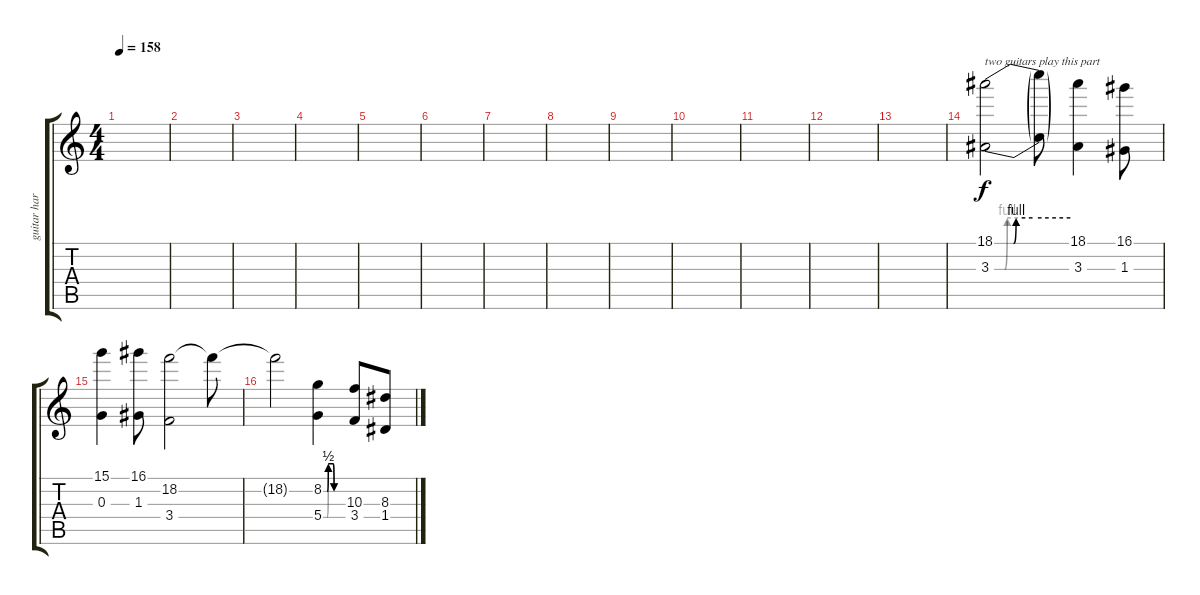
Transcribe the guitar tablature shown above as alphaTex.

\track ("guitar harmonisée" "guitar har") {instrument distortionguitar}
\staff {score tabs}
\tuning (E4 B3 G3 D3 A2 E2) {hide}
\ts (4 4)
\tempo 158
\clef g2
\ks c
|
|
|
|
|
|
|
|
|
|
|
|
|
(18.1{be (custom 0 0 15 0 17 4 30 4 60 4)} 3.3{be (custom 0 0 5 0 8 0 10 4 30 4 60 4)}).2{txt "two guitars play this part"} (18.1{t} 3.3{t}).8 (18.1 3.3).4 (16.1 1.3).8 |
(15.1 0.3).4 (16.1 1.3).8 (18.2 3.4).2 18.2{t}.8 |
18.2{t}.2 (8.2{be (custom 0 0 11 0 15 2 30 2 33 0 45 0 60 0)} 5.4{be (custom 0 0 11 0 15 2 30 2 33 0 45 0 60 0)}).4 (10.3 3.4).8 (8.3 1.4).8
